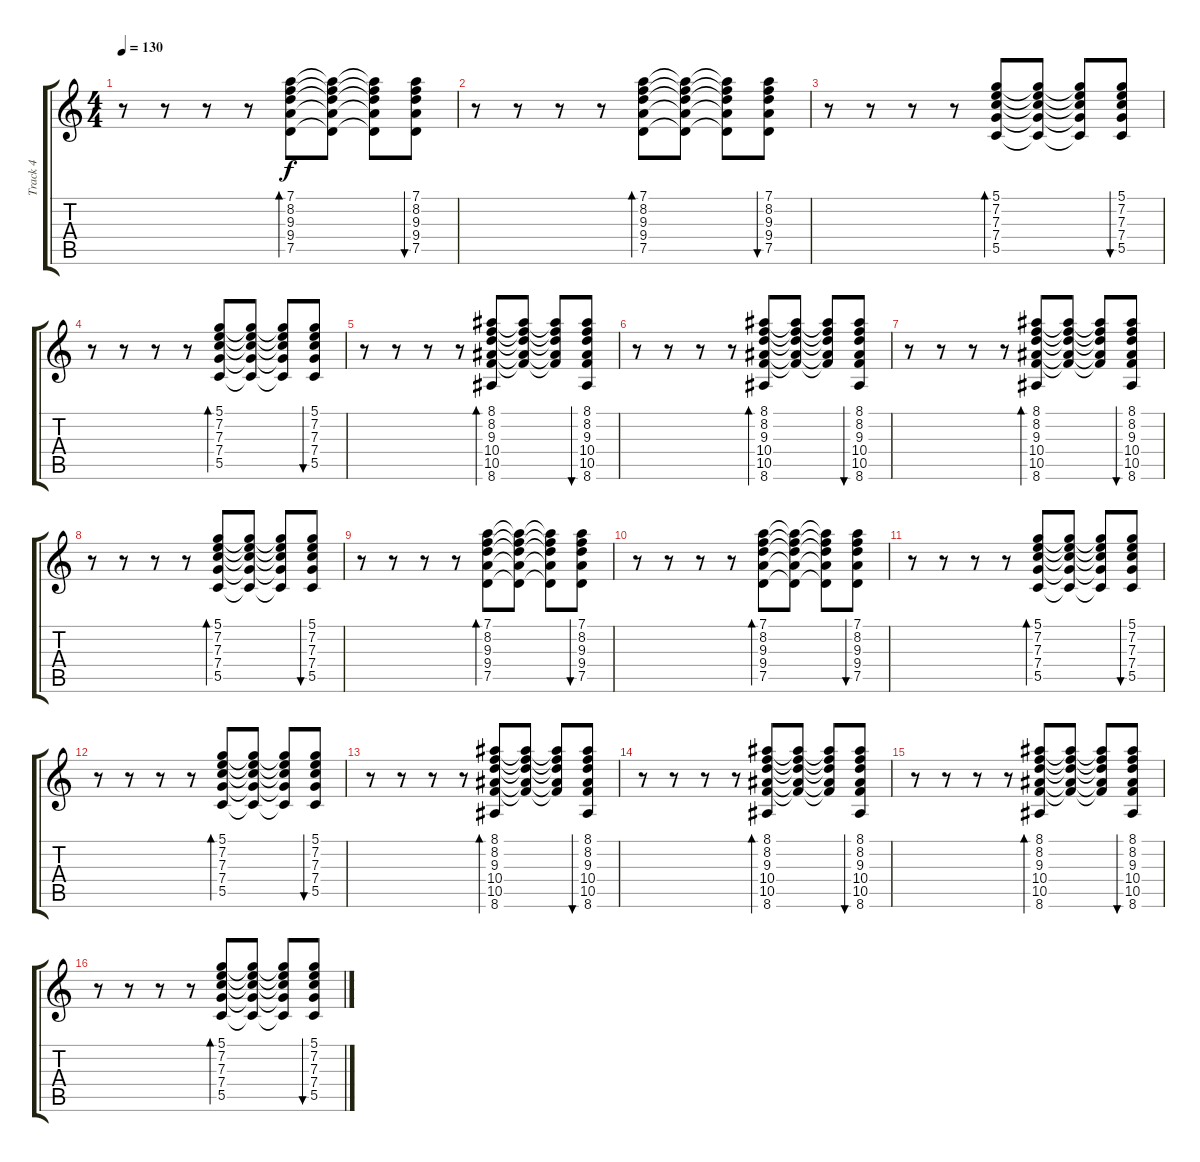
\track ("Track 4" "Track 4") {instrument electricguitarclean}
\staff {score tabs}
\tuning (D4 A3 F3 C3 G2 D2) {hide}
\ts (4 4)
\tempo 130
\clef g2
\ks c
r.8{dy f} r.8 r.8 r.8 (7.1 8.2 9.3 9.4 7.5).8{bd 60} (7.1{t} 8.2{t} 9.3{t} 9.4{t} 7.5{t}).8 (7.1{t} 8.2{t} 9.3{t} 9.4{t} 7.5{t}).8 (7.1 8.2 9.3 9.4 7.5).8{bu 60} |
r.8 r.8 r.8 r.8 (7.1 8.2 9.3 9.4 7.5).8{bd 60} (7.1{t} 8.2{t} 9.3{t} 9.4{t} 7.5{t}).8 (7.1{t} 8.2{t} 9.3{t} 9.4{t} 7.5{t}).8 (7.1 8.2 9.3 9.4 7.5).8{bu 60} |
r.8 r.8 r.8 r.8 (5.1 7.2 7.3 7.4 5.5).8{bd 60} (5.1{t} 7.2{t} 7.3{t} 7.4{t} 5.5{t}).8 (5.1{t} 7.2{t} 7.3{t} 7.4{t} 5.5{t}).8 (5.1 7.2 7.3 7.4 5.5).8{bu 60} |
r.8 r.8 r.8 r.8 (5.1 7.2 7.3 7.4 5.5).8{bd 60} (5.1{t} 7.2{t} 7.3{t} 7.4{t} 5.5{t}).8 (5.1{t} 7.2{t} 7.3{t} 7.4{t} 5.5{t}).8 (5.1 7.2 7.3 7.4 5.5).8{bu 60} |
r.8 r.8 r.8 r.8 (8.1 8.2 9.3 10.4 10.5 8.6).8{bd 60} (8.1{t} 8.2{t} 9.3{t} 10.4{t} 10.5{t}).8 (8.1{t} 8.2{t} 9.3{t} 10.4{t} 10.5{t}).8 (8.1 8.2 9.3 10.4 10.5 8.6).8{bu 60} |
r.8 r.8 r.8 r.8 (8.1 8.2 9.3 10.4 10.5 8.6).8{bd 60} (8.1{t} 8.2{t} 9.3{t} 10.4{t} 10.5{t}).8 (8.1{t} 8.2{t} 9.3{t} 10.4{t} 10.5{t}).8 (8.1 8.2 9.3 10.4 10.5 8.6).8{bu 60} |
r.8 r.8 r.8 r.8 (8.1 8.2 9.3 10.4 10.5 8.6).8{bd 60} (8.1{t} 8.2{t} 9.3{t} 10.4{t} 10.5{t}).8 (8.1{t} 8.2{t} 9.3{t} 10.4{t} 10.5{t}).8 (8.1 8.2 9.3 10.4 10.5 8.6).8{bu 60} |
r.8 r.8 r.8 r.8 (5.1 7.2 7.3 7.4 5.5).8{bd 60} (5.1{t} 7.2{t} 7.3{t} 7.4{t} 5.5{t}).8 (5.1{t} 7.2{t} 7.3{t} 7.4{t} 5.5{t}).8 (5.1 7.2 7.3 7.4 5.5).8{bu 60} |
r.8 r.8 r.8 r.8 (7.1 8.2 9.3 9.4 7.5).8{bd 60} (7.1{t} 8.2{t} 9.3{t} 9.4{t} 7.5{t}).8 (7.1{t} 8.2{t} 9.3{t} 9.4{t} 7.5{t}).8 (7.1 8.2 9.3 9.4 7.5).8{bu 60} |
r.8 r.8 r.8 r.8 (7.1 8.2 9.3 9.4 7.5).8{bd 60} (7.1{t} 8.2{t} 9.3{t} 9.4{t} 7.5{t}).8 (7.1{t} 8.2{t} 9.3{t} 9.4{t} 7.5{t}).8 (7.1 8.2 9.3 9.4 7.5).8{bu 60} |
r.8 r.8 r.8 r.8 (5.1 7.2 7.3 7.4 5.5).8{bd 60} (5.1{t} 7.2{t} 7.3{t} 7.4{t} 5.5{t}).8 (5.1{t} 7.2{t} 7.3{t} 7.4{t} 5.5{t}).8 (5.1 7.2 7.3 7.4 5.5).8{bu 60} |
r.8 r.8 r.8 r.8 (5.1 7.2 7.3 7.4 5.5).8{bd 60} (5.1{t} 7.2{t} 7.3{t} 7.4{t} 5.5{t}).8 (5.1{t} 7.2{t} 7.3{t} 7.4{t} 5.5{t}).8 (5.1 7.2 7.3 7.4 5.5).8{bu 60} |
r.8 r.8 r.8 r.8 (8.1 8.2 9.3 10.4 10.5 8.6).8{bd 60} (8.1{t} 8.2{t} 9.3{t} 10.4{t} 10.5{t}).8 (8.1{t} 8.2{t} 9.3{t} 10.4{t} 10.5{t}).8 (8.1 8.2 9.3 10.4 10.5 8.6).8{bu 60} |
r.8 r.8 r.8 r.8 (8.1 8.2 9.3 10.4 10.5 8.6).8{bd 60} (8.1{t} 8.2{t} 9.3{t} 10.4{t} 10.5{t}).8 (8.1{t} 8.2{t} 9.3{t} 10.4{t} 10.5{t}).8 (8.1 8.2 9.3 10.4 10.5 8.6).8{bu 60} |
r.8 r.8 r.8 r.8 (8.1 8.2 9.3 10.4 10.5 8.6).8{bd 60} (8.1{t} 8.2{t} 9.3{t} 10.4{t} 10.5{t}).8 (8.1{t} 8.2{t} 9.3{t} 10.4{t} 10.5{t}).8 (8.1 8.2 9.3 10.4 10.5 8.6).8{bu 60} |
r.8 r.8 r.8 r.8 (5.1 7.2 7.3 7.4 5.5).8{bd 60} (5.1{t} 7.2{t} 7.3{t} 7.4{t} 5.5{t}).8 (5.1{t} 7.2{t} 7.3{t} 7.4{t} 5.5{t}).8 (5.1 7.2 7.3 7.4 5.5).8{bu 60}
